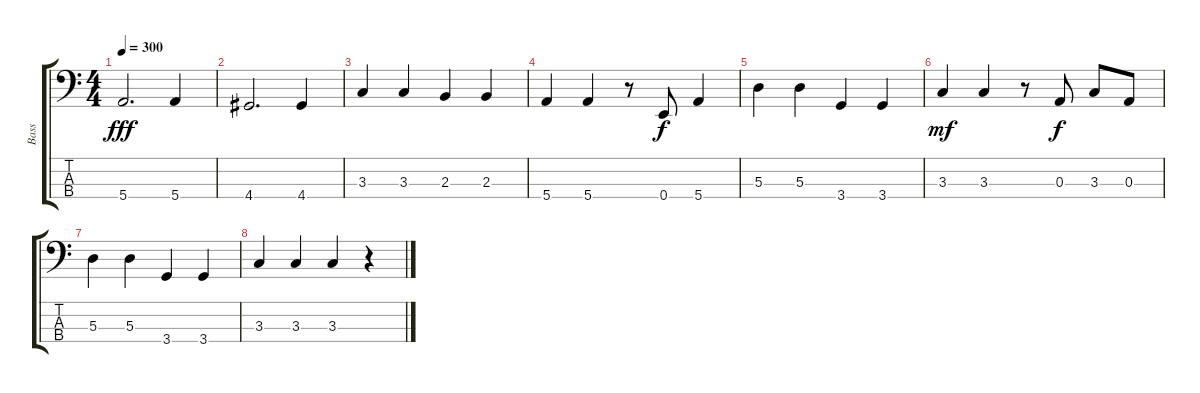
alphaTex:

\track ("Bass" "Bass") {instrument electricbassfinger}
\staff {score tabs}
\tuning (G2 D2 A1 E1) {hide}
\ts (4 4)
\tempo 300
\clef f4
\ks c
5.4.2{d dy fff} 5.4.4 |
4.4.2{d} 4.4.4 |
3.3.4 3.3.4 2.3.4 2.3.4 |
5.4.4 5.4.4 r.8 0.4.8{dy f} 5.4.4 |
5.3.4 5.3.4 3.4.4 3.4.4 |
3.3.4{dy mf} 3.3.4 r.8 0.3.8{dy f} 3.3.8 0.3.8 |
5.3.4 5.3.4 3.4.4 3.4.4 |
3.3.4 3.3.4 3.3.4 r.4
